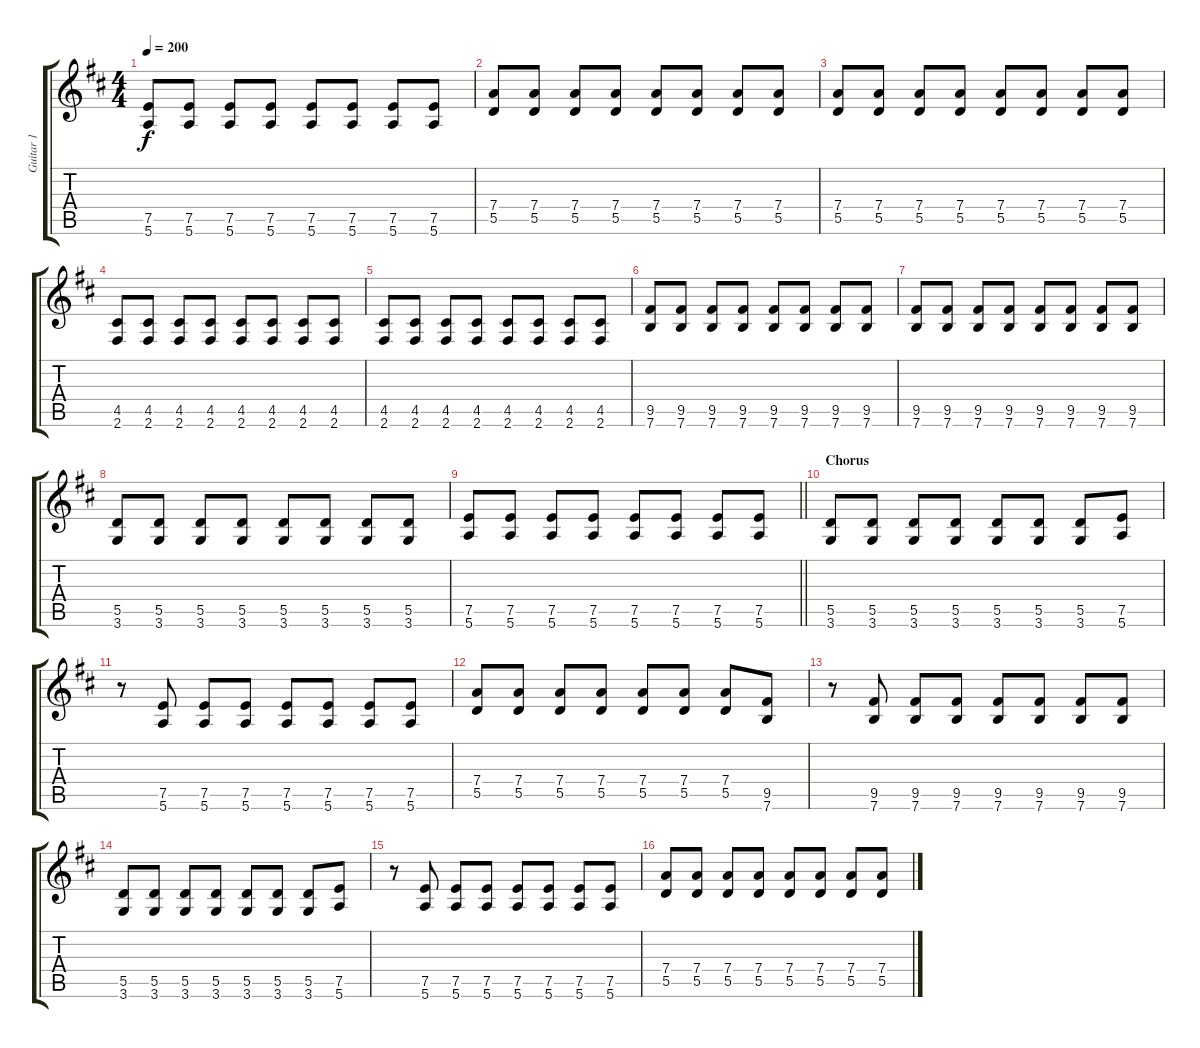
\track ("Guitar 1" "Guitar 1") {instrument distortionguitar}
\staff {score tabs}
\tuning (E4 B3 G3 D3 A2 E2) {hide}
\ts (4 4)
\tempo 200
\clef g2
\ks d
(7.5 5.6).8{dy f} (7.5 5.6).8 (7.5 5.6).8 (7.5 5.6).8 (7.5 5.6).8 (7.5 5.6).8 (7.5 5.6).8 (7.5 5.6).8 |
(7.4 5.5).8 (7.4 5.5).8 (7.4 5.5).8 (7.4 5.5).8 (7.4 5.5).8 (7.4 5.5).8 (7.4 5.5).8 (7.4 5.5).8 |
(7.4 5.5).8 (7.4 5.5).8 (7.4 5.5).8 (7.4 5.5).8 (7.4 5.5).8 (7.4 5.5).8 (7.4 5.5).8 (7.4 5.5).8 |
(4.5 2.6).8 (4.5 2.6).8 (4.5 2.6).8 (4.5 2.6).8 (4.5 2.6).8 (4.5 2.6).8 (4.5 2.6).8 (4.5 2.6).8 |
(4.5 2.6).8 (4.5 2.6).8 (4.5 2.6).8 (4.5 2.6).8 (4.5 2.6).8 (4.5 2.6).8 (4.5 2.6).8 (4.5 2.6).8 |
(9.5 7.6).8 (9.5 7.6).8 (9.5 7.6).8 (9.5 7.6).8 (9.5 7.6).8 (9.5 7.6).8 (9.5 7.6).8 (9.5 7.6).8 |
(9.5 7.6).8 (9.5 7.6).8 (9.5 7.6).8 (9.5 7.6).8 (9.5 7.6).8 (9.5 7.6).8 (9.5 7.6).8 (9.5 7.6).8 |
(5.5 3.6).8 (5.5 3.6).8 (5.5 3.6).8 (5.5 3.6).8 (5.5 3.6).8 (5.5 3.6).8 (5.5 3.6).8 (5.5 3.6).8 |
\barLineRight lightlight
(7.5 5.6).8 (7.5 5.6).8 (7.5 5.6).8 (7.5 5.6).8 (7.5 5.6).8 (7.5 5.6).8 (7.5 5.6).8 (7.5 5.6).8 |
\section ("" "Chorus")
(5.5 3.6).8 (5.5 3.6).8 (5.5 3.6).8 (5.5 3.6).8 (5.5 3.6).8 (5.5 3.6).8 (5.5 3.6).8 (7.5 5.6).8 |
r.8 (7.5 5.6).8 (7.5 5.6).8 (7.5 5.6).8 (7.5 5.6).8 (7.5 5.6).8 (7.5 5.6).8 (7.5 5.6).8 |
(7.4 5.5).8 (7.4 5.5).8 (7.4 5.5).8 (7.4 5.5).8 (7.4 5.5).8 (7.4 5.5).8 (7.4 5.5).8 (9.5 7.6).8 |
r.8 (9.5 7.6).8 (9.5 7.6).8 (9.5 7.6).8 (9.5 7.6).8 (9.5 7.6).8 (9.5 7.6).8 (9.5 7.6).8 |
(5.5 3.6).8 (5.5 3.6).8 (5.5 3.6).8 (5.5 3.6).8 (5.5 3.6).8 (5.5 3.6).8 (5.5 3.6).8 (7.5 5.6).8 |
r.8 (7.5 5.6).8 (7.5 5.6).8 (7.5 5.6).8 (7.5 5.6).8 (7.5 5.6).8 (7.5 5.6).8 (7.5 5.6).8 |
(7.4 5.5).8 (7.4 5.5).8 (7.4 5.5).8 (7.4 5.5).8 (7.4 5.5).8 (7.4 5.5).8 (7.4 5.5).8 (7.4 5.5).8
